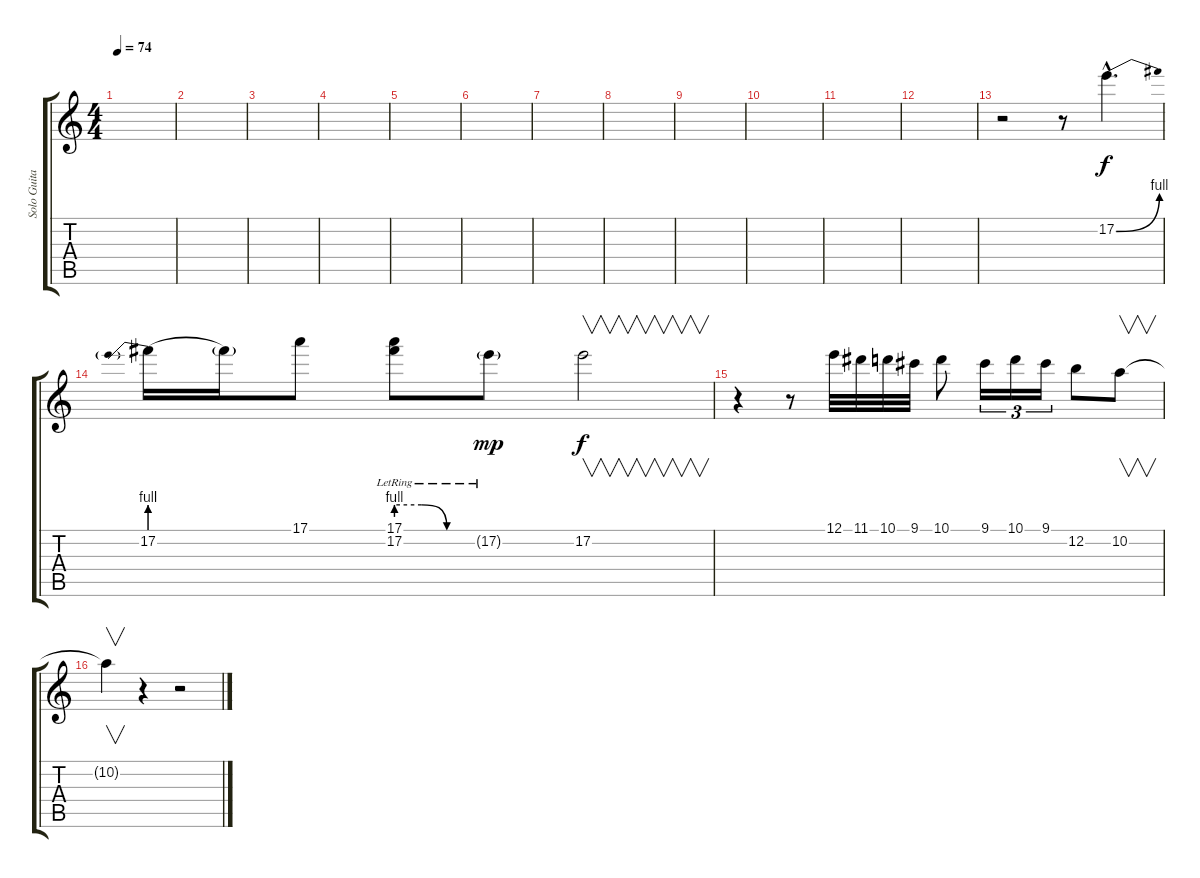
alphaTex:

\track ("Solo Guitare" "Solo Guita") {instrument distortionguitar}
\staff {score tabs}
\tuning (E4 B3 G3 D3 A2 E2) {hide}
\ts (4 4)
\tempo 74
\clef g2
\ks c
|
|
|
|
|
|
|
|
|
|
|
|
r.2 r.8 17.2{be (bend 0 0 60 4) hac}.4{d} |
17.2{be (prebend 0 4 60 4)}.16 17.2{t}.16 17.1.8 (17.1{lr} 17.2{be (custom 0 4 20 4 40 0 60 0)}).8 17.2{g lr}.8{dy mp} 17.2.2{v dy f} |
r.4 r.8 12.1.32 11.1.32 10.1.32 9.1.32 10.1.8 9.1.16{tu (3 2)} 10.1.16{tu (3 2)} 9.1.16{tu (3 2)} 12.2.8 10.2.8{v} |
10.2{t}.4{v} r.4 r.2
